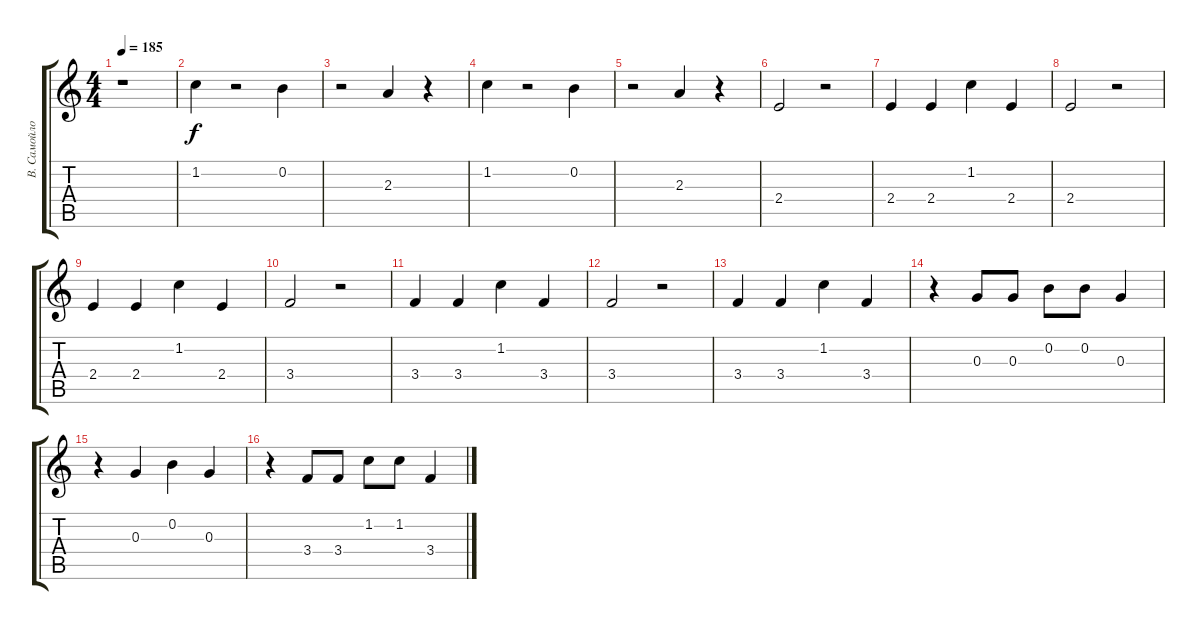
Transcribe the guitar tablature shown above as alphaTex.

\track ("В. Самойлов" "В. Самойло") {instrument distortionguitar}
\staff {score tabs}
\tuning (E4 B3 G3 D3 A2 E2) {hide}
\ts (4 4)
\tempo 185
\clef g2
\ks c
r.1{dy f} |
1.2.4 r.2 0.2.4 |
r.2 2.3.4 r.4 |
1.2.4 r.2 0.2.4 |
r.2 2.3.4 r.4 |
2.4.2 r.2 |
2.4.4 2.4.4 1.2.4 2.4.4 |
2.4.2 r.2 |
2.4.4 2.4.4 1.2.4 2.4.4 |
3.4.2 r.2 |
3.4.4 3.4.4 1.2.4 3.4.4 |
3.4.2 r.2 |
3.4.4 3.4.4 1.2.4 3.4.4 |
r.4 0.3.8 0.3.8 0.2.8 0.2.8 0.3.4 |
r.4 0.3.4 0.2.4 0.3.4 |
r.4 3.4.8 3.4.8 1.2.8 1.2.8 3.4.4
